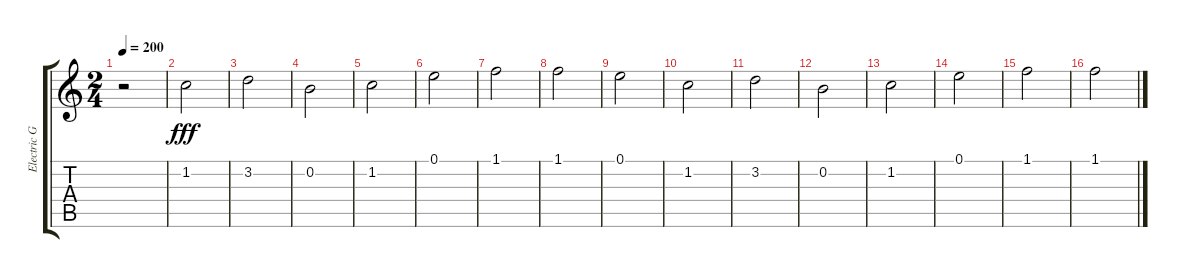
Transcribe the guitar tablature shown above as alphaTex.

\track ("Electric Guitar 3" "Electric G") {instrument distortionguitar}
\staff {score tabs}
\tuning (E4 B3 G3 D3 A2 E2) {hide}
\ts (2 4)
\tempo 200
\clef g2
\ks c
r.2{dy fff} |
1.2.2 |
3.2.2 |
0.2.2 |
1.2.2 |
0.1.2 |
1.1.2 |
1.1.2 |
0.1.2 |
1.2.2 |
3.2.2 |
0.2.2 |
1.2.2 |
0.1.2 |
1.1.2 |
1.1.2
